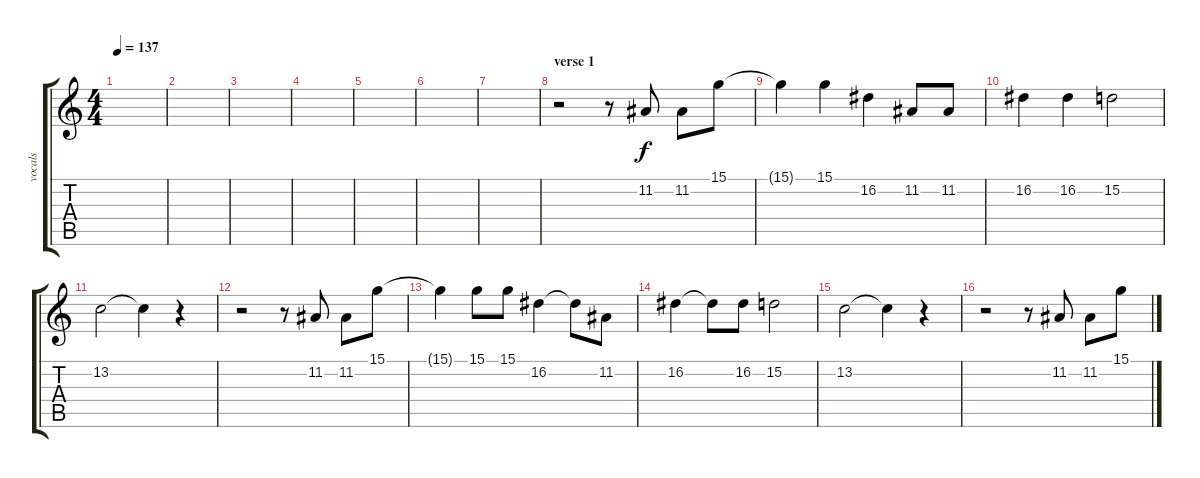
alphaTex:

\track ("vocals" "vocals") {instrument flute}
\staff {score tabs}
\tuning (E4 B3 G3 D3 A2 E2) {hide}
\ts (4 4)
\tempo 137
\clef g2
\ks c
|
|
|
|
|
|
|
\section ("" "verse 1")
r.2 r.8 11.2.8 11.2.8 15.1.8 |
15.1{t}.4 15.1.4 16.2.4 11.2.8 11.2.8 |
16.2.4 16.2.4 15.2.2 |
13.2.2 13.2{t}.4 r.4 |
r.2 r.8 11.2.8 11.2.8 15.1.8 |
15.1{t}.4 15.1.8 15.1.8 16.2.4 16.2{t}.8 11.2.8 |
16.2.4 16.2{t}.8 16.2.8 15.2.2 |
13.2.2 13.2{t}.4 r.4 |
r.2 r.8 11.2.8 11.2.8 15.1.8
